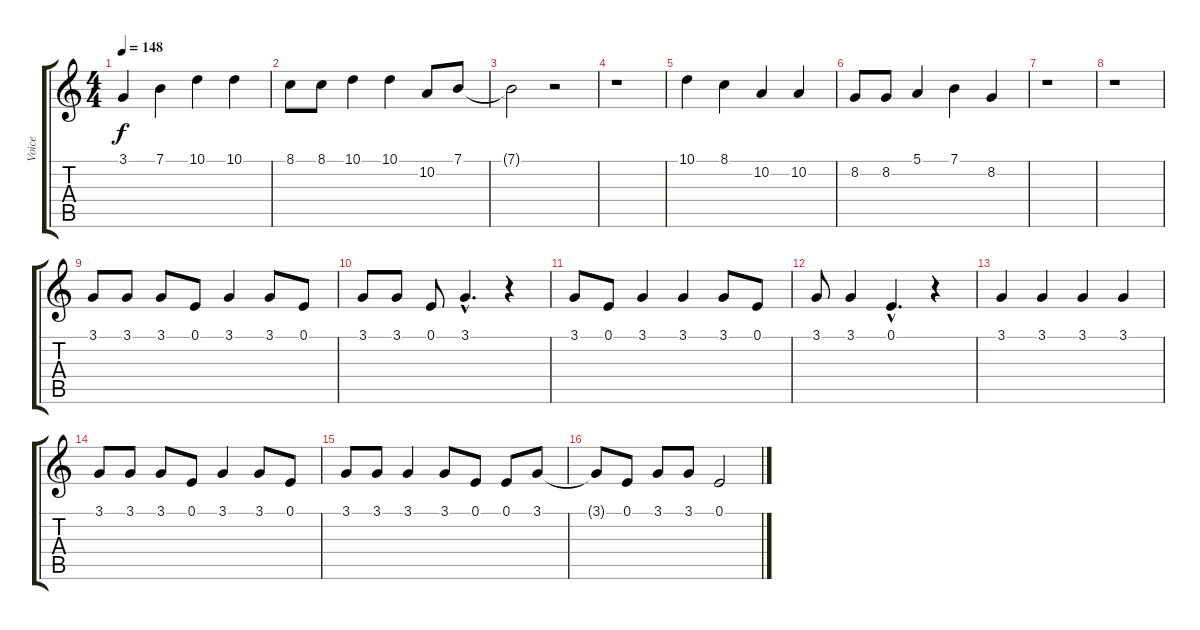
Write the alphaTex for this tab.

\track ("Voice" "Voice") {instrument lead2sawtooth}
\staff {score tabs}
\tuning (E4 B3 G3 D3 A2 E2) {hide}
\ts (4 4)
\tempo 148
\clef g2
\ks c
3.1.4{dy f} 7.1.4 10.1.4 10.1.4 |
8.1.8 8.1.8 10.1.4 10.1.4 10.2.8 7.1.8 |
7.1{t}.2 r.2 |
r.1 |
10.1.4 8.1.4 10.2.4 10.2.4 |
8.2.8 8.2.8 5.1.4 7.1.4 8.2.4 |
r.1 |
r.1 |
3.1.8 3.1.8 3.1.8 0.1.8 3.1.4 3.1.8 0.1.8 |
3.1.8 3.1.8 0.1.8 3.1{hac}.4{d} r.4 |
3.1.8 0.1.8 3.1.4 3.1.4 3.1.8 0.1.8 |
3.1.8 3.1.4 0.1{hac}.4{d} r.4 |
3.1.4 3.1.4 3.1.4 3.1.4 |
3.1.8 3.1.8 3.1.8 0.1.8 3.1.4 3.1.8 0.1.8 |
3.1.8 3.1.8 3.1.4 3.1.8 0.1.8 0.1.8 3.1.8 |
3.1{t}.8 0.1.8 3.1.8 3.1.8 0.1.2
